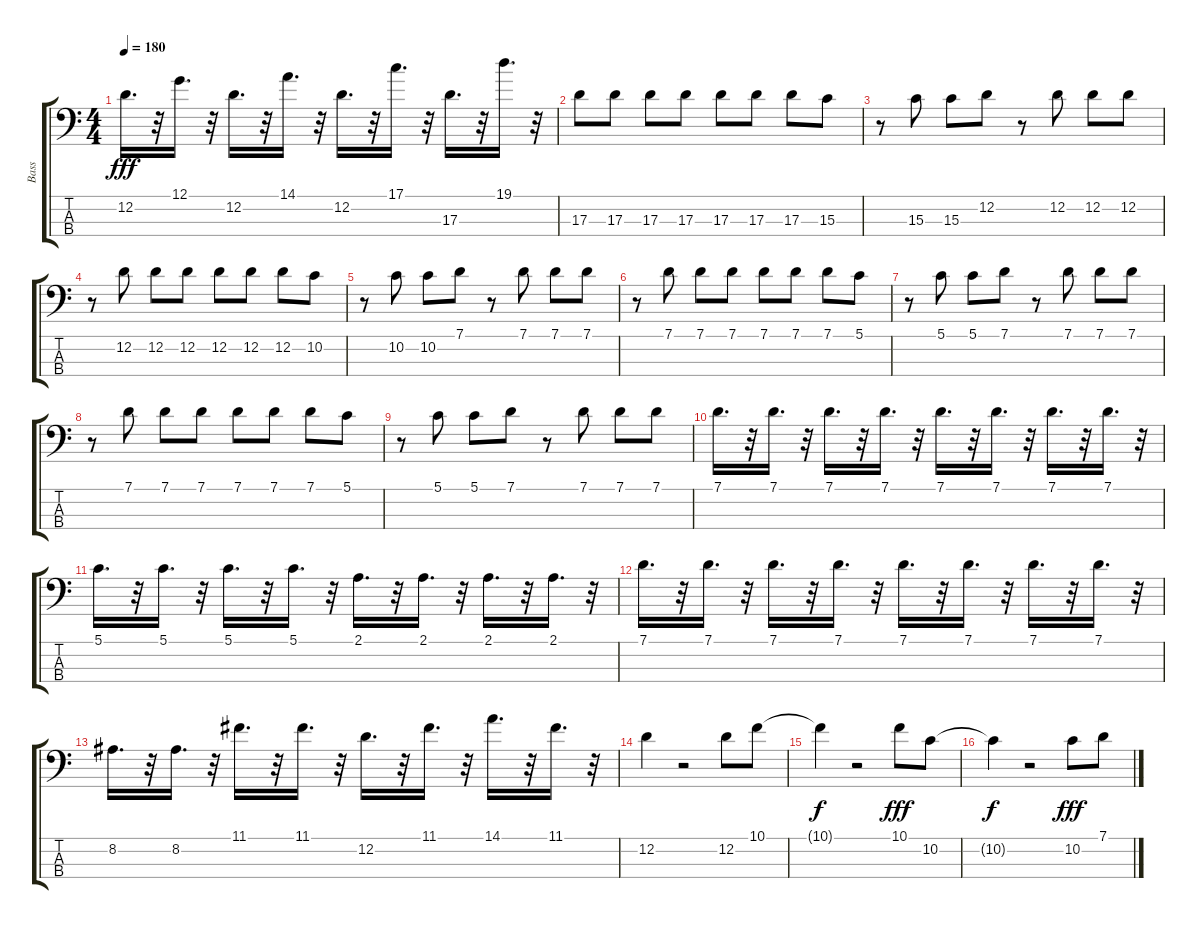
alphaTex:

\track ("Bass" "Bass") {instrument acousticbass}
\staff {score tabs}
\tuning (G2 D2 A1 E1) {hide}
\ts (4 4)
\tempo 180
\clef f4
\ks c
12.2.16{d dy fff} r.32 12.1.16{d} r.32 12.2.16{d} r.32 14.1.16{d} r.32 12.2.16{d} r.32 17.1.16{d} r.32 17.3.16{d} r.32 19.1.16{d} r.32 |
17.3.8 17.3.8 17.3.8 17.3.8 17.3.8 17.3.8 17.3.8 15.3.8 |
r.8 15.3.8 15.3.8 12.2.8 r.8 12.2.8 12.2.8 12.2.8 |
r.8 12.2.8 12.2.8 12.2.8 12.2.8 12.2.8 12.2.8 10.2.8 |
r.8 10.2.8 10.2.8 7.1.8 r.8 7.1.8 7.1.8 7.1.8 |
r.8 7.1.8 7.1.8 7.1.8 7.1.8 7.1.8 7.1.8 5.1.8 |
r.8 5.1.8 5.1.8 7.1.8 r.8 7.1.8 7.1.8 7.1.8 |
r.8 7.1.8 7.1.8 7.1.8 7.1.8 7.1.8 7.1.8 5.1.8 |
r.8 5.1.8 5.1.8 7.1.8 r.8 7.1.8 7.1.8 7.1.8 |
7.1.16{d} r.32 7.1.16{d} r.32 7.1.16{d} r.32 7.1.16{d} r.32 7.1.16{d} r.32 7.1.16{d} r.32 7.1.16{d} r.32 7.1.16{d} r.32 |
5.1.16{d} r.32 5.1.16{d} r.32 5.1.16{d} r.32 5.1.16{d} r.32 2.1.16{d} r.32 2.1.16{d} r.32 2.1.16{d} r.32 2.1.16{d} r.32 |
7.1.16{d} r.32 7.1.16{d} r.32 7.1.16{d} r.32 7.1.16{d} r.32 7.1.16{d} r.32 7.1.16{d} r.32 7.1.16{d} r.32 7.1.16{d} r.32 |
8.2.16{d} r.32 8.2.16{d} r.32 11.1.16{d} r.32 11.1.16{d} r.32 12.2.16{d} r.32 11.1.16{d} r.32 14.1.16{d} r.32 11.1.16{d} r.32 |
12.2.4 r.2 12.2.8 10.1.8 |
10.1{t}.4{dy f} r.2 10.1.8{dy fff} 10.2.8 |
10.2{t}.4{dy f} r.2 10.2.8{dy fff} 7.1.8
